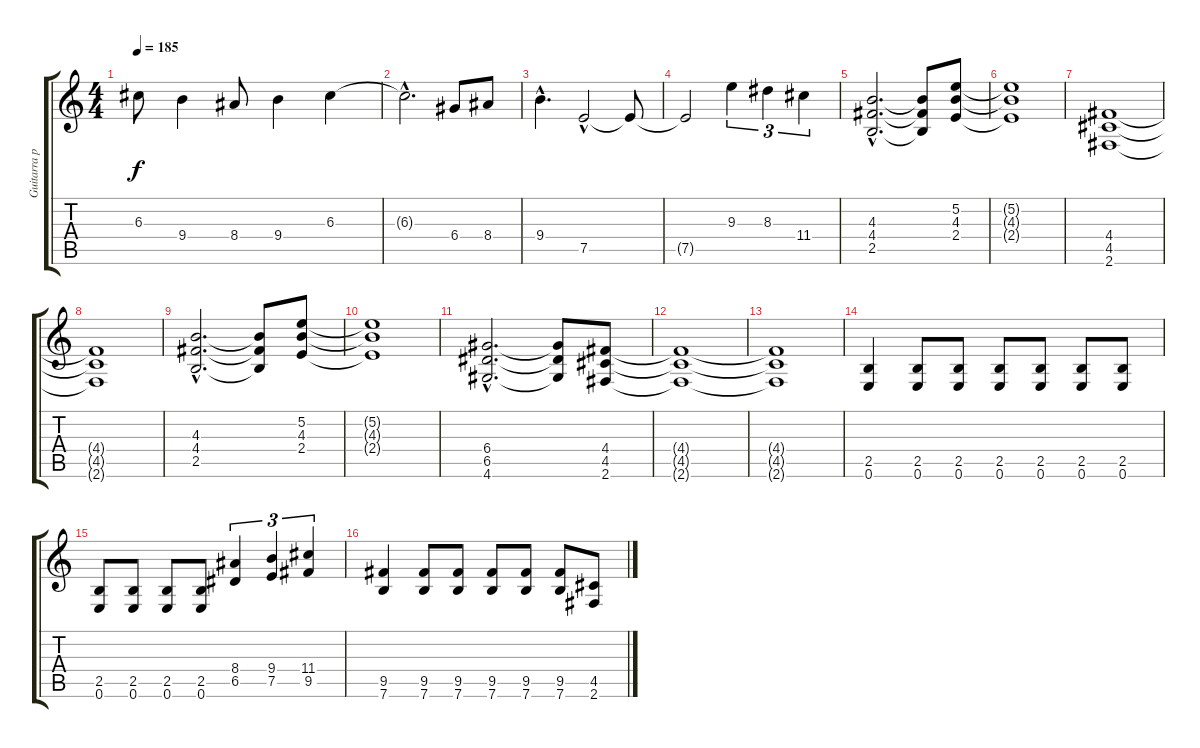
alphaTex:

\track ("Guitarra punteos" "Guitarra p") {instrument overdrivenguitar}
\staff {score tabs}
\tuning (E4 B3 G3 D3 A2 E2) {hide}
\ts (4 4)
\tempo 185
\clef g2
\ks c
6.3{t}.8{dy f} 9.4.4 8.4.8 9.4.4 6.3.4 |
6.3{hac t}.2{d} 6.4.8 8.4.8 |
9.4{hac}.4{d} 7.5{hac}.2 7.5{t}.8 |
7.5{t}.2 9.3.4{tu (3 2)} 8.3.4{tu (3 2)} 11.4.4{tu (3 2)} |
(4.3{hac} 4.4{hac} 2.5{hac}).2{d} (4.3{t} 4.4{t} 2.5{t}).8 (5.2 4.3 2.4).8 |
(5.2{t} 4.3{t} 2.4{t}).1 |
(4.4 4.5 2.6).1 |
(4.4{t} 4.5{t} 2.6{t}).1 |
(4.3{hac} 4.4{hac} 2.5{hac}).2{d} (4.3{t} 4.4{t} 2.5{t}).8 (5.2 4.3 2.4).8 |
(5.2{t} 4.3{t} 2.4{t}).1 |
(6.4{hac} 6.5{hac} 4.6{hac}).2{d} (6.4{t} 6.5{t} 4.6{t}).8 (4.4 4.5 2.6).8 |
(4.4{t} 4.5{t} 2.6{t}).1 |
(4.4{t} 4.5{t} 2.6{t}).1 |
(2.5 0.6).4 (2.5 0.6).8 (2.5 0.6).8 (2.5 0.6).8 (2.5 0.6).8 (2.5 0.6).8 (2.5 0.6).8 |
(2.5 0.6).8 (2.5 0.6).8 (2.5 0.6).8 (2.5 0.6).8 (8.4 6.5).4{tu (3 2)} (9.4 7.5).4{tu (3 2)} (11.4 9.5).4{tu (3 2)} |
(9.5 7.6).4 (9.5 7.6).8 (9.5 7.6).8 (9.5 7.6).8 (9.5 7.6).8 (9.5 7.6).8 (4.5 2.6).8
